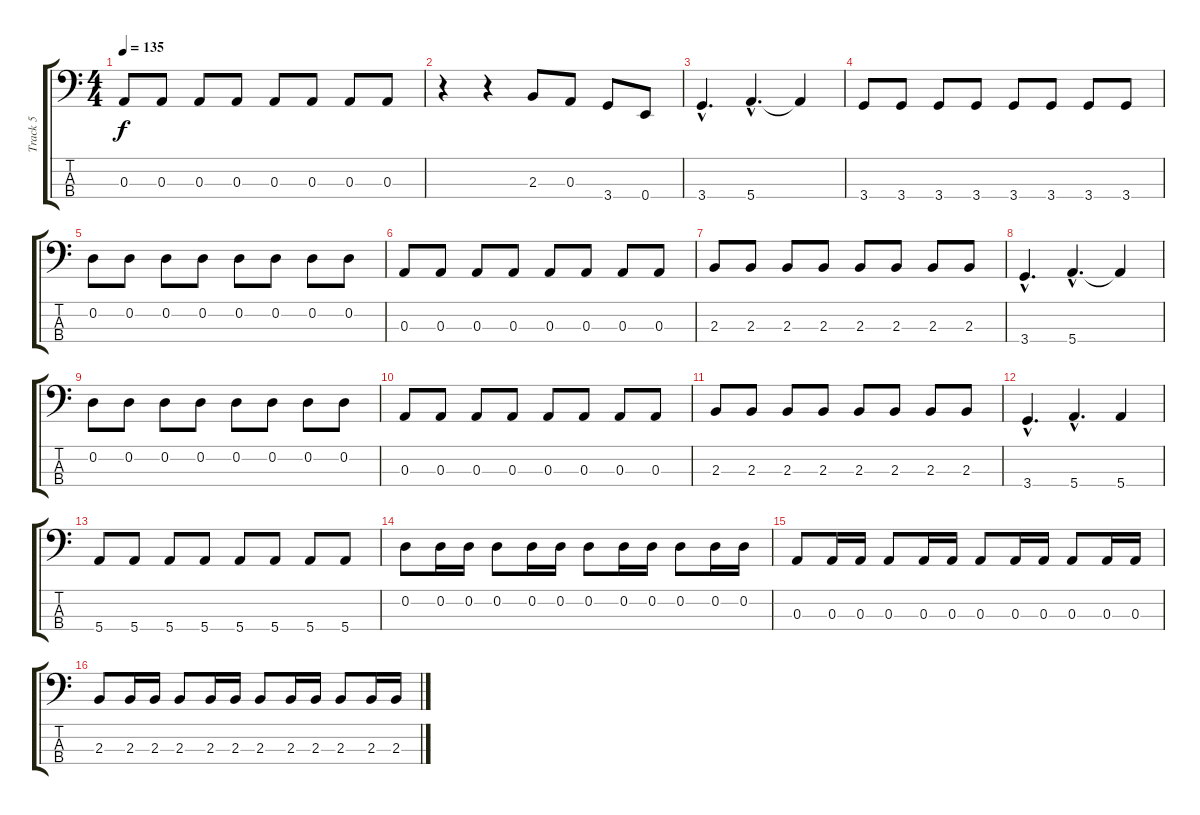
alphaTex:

\track ("Track 5" "Track 5") {instrument fretlessbass}
\staff {score tabs}
\tuning (G2 D2 A1 E1) {hide}
\ts (4 4)
\tempo 135
\clef f4
\ks c
0.3.8{dy f} 0.3.8 0.3.8 0.3.8 0.3.8 0.3.8 0.3.8 0.3.8 |
r.4 r.4 2.3.8 0.3.8 3.4.8 0.4.8 |
3.4{hac}.4{d} 5.4{hac}.4{d} 5.4{t}.4 |
3.4.8 3.4.8 3.4.8 3.4.8 3.4.8 3.4.8 3.4.8 3.4.8 |
0.2.8 0.2.8 0.2.8 0.2.8 0.2.8 0.2.8 0.2.8 0.2.8 |
0.3.8 0.3.8 0.3.8 0.3.8 0.3.8 0.3.8 0.3.8 0.3.8 |
2.3.8 2.3.8 2.3.8 2.3.8 2.3.8 2.3.8 2.3.8 2.3.8 |
3.4{hac}.4{d} 5.4{hac}.4{d} 5.4{t}.4 |
0.2.8 0.2.8 0.2.8 0.2.8 0.2.8 0.2.8 0.2.8 0.2.8 |
0.3.8 0.3.8 0.3.8 0.3.8 0.3.8 0.3.8 0.3.8 0.3.8 |
2.3.8 2.3.8 2.3.8 2.3.8 2.3.8 2.3.8 2.3.8 2.3.8 |
3.4{hac}.4{d} 5.4{hac}.4{d} 5.4.4 |
5.4.8 5.4.8 5.4.8 5.4.8 5.4.8 5.4.8 5.4.8 5.4.8 |
0.2.8 0.2.16 0.2.16 0.2.8 0.2.16 0.2.16 0.2.8 0.2.16 0.2.16 0.2.8 0.2.16 0.2.16 |
0.3.8 0.3.16 0.3.16 0.3.8 0.3.16 0.3.16 0.3.8 0.3.16 0.3.16 0.3.8 0.3.16 0.3.16 |
2.3.8 2.3.16 2.3.16 2.3.8 2.3.16 2.3.16 2.3.8 2.3.16 2.3.16 2.3.8 2.3.16 2.3.16
